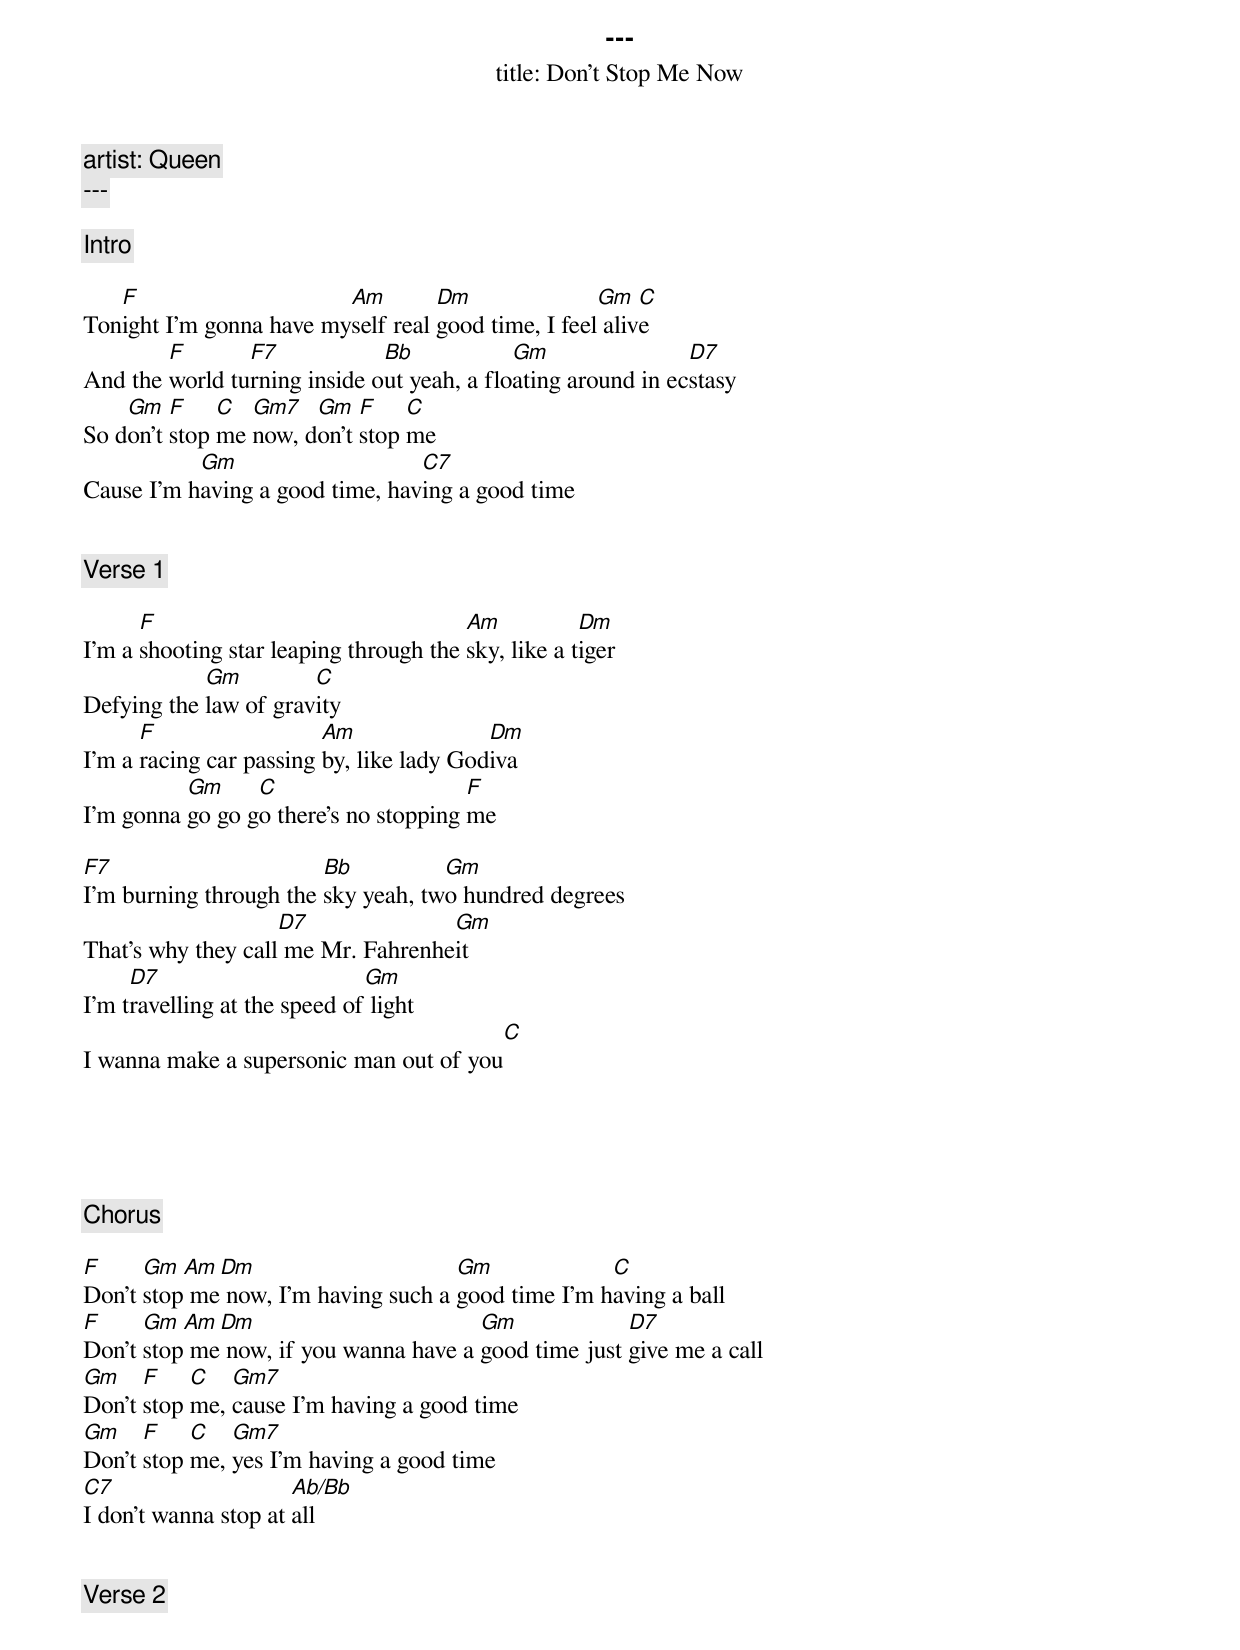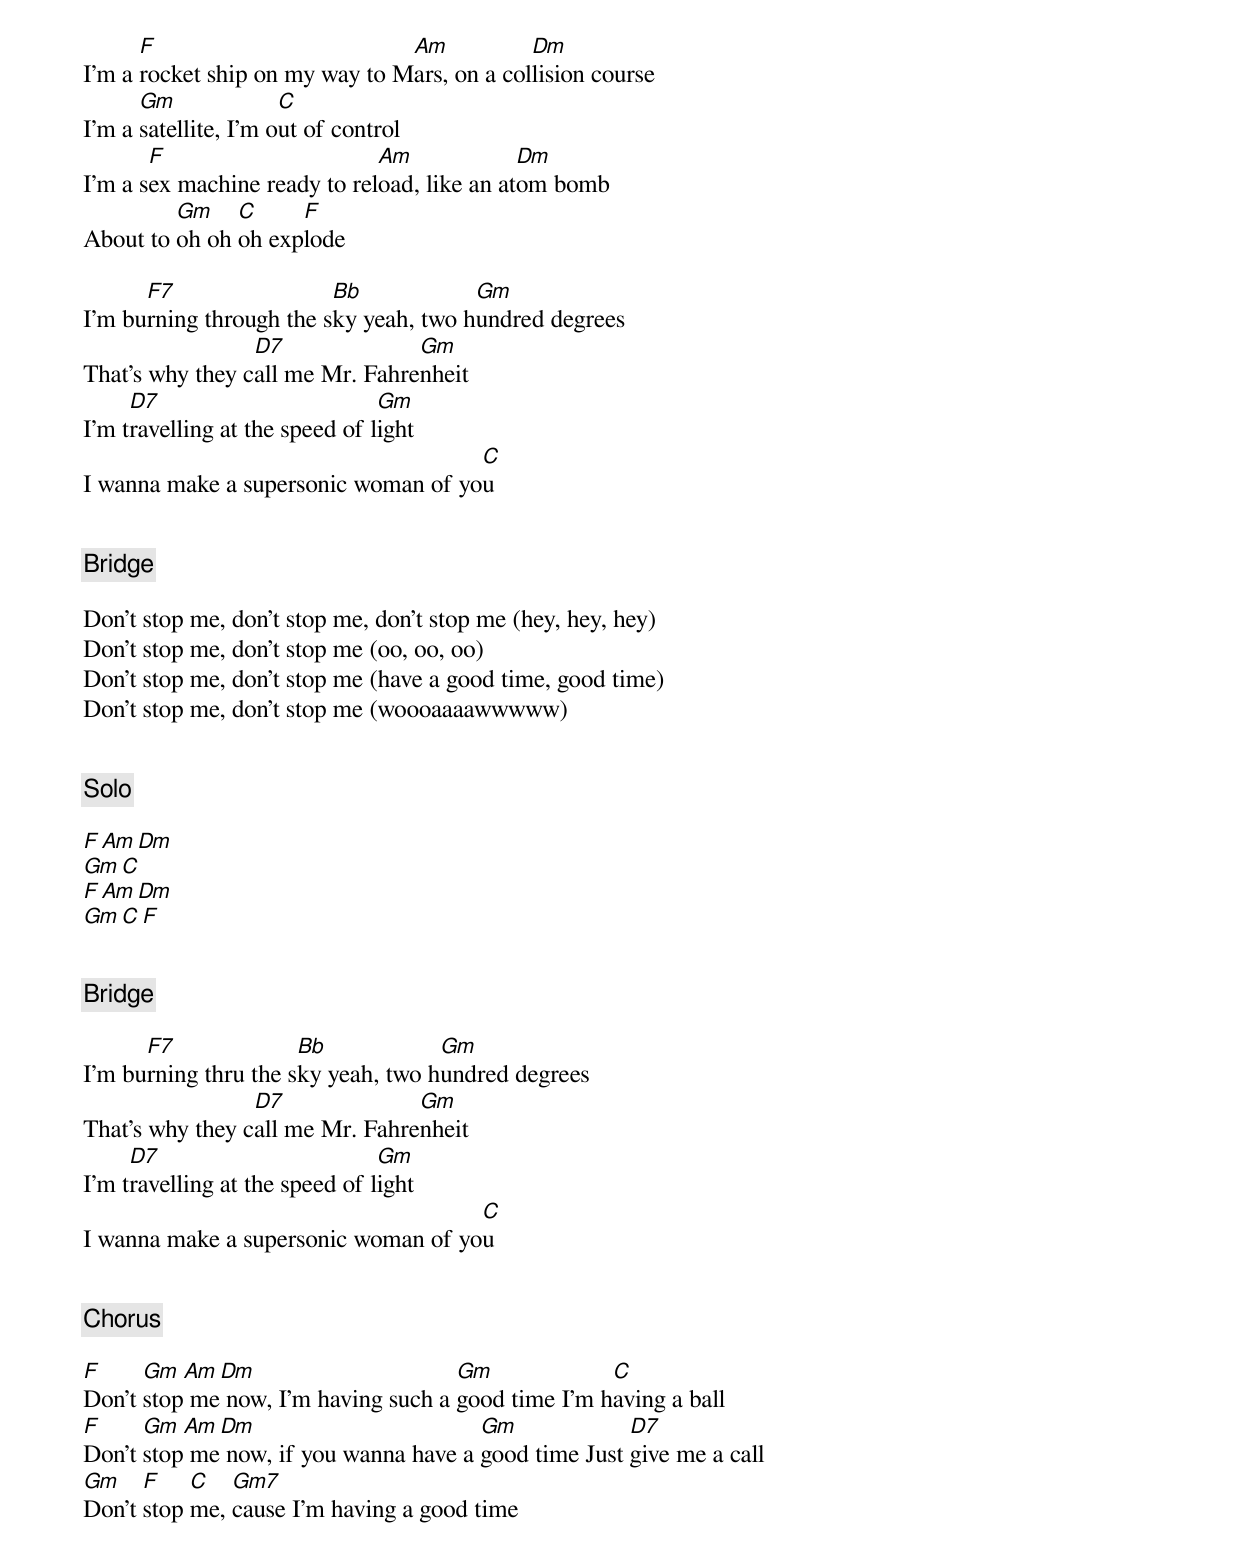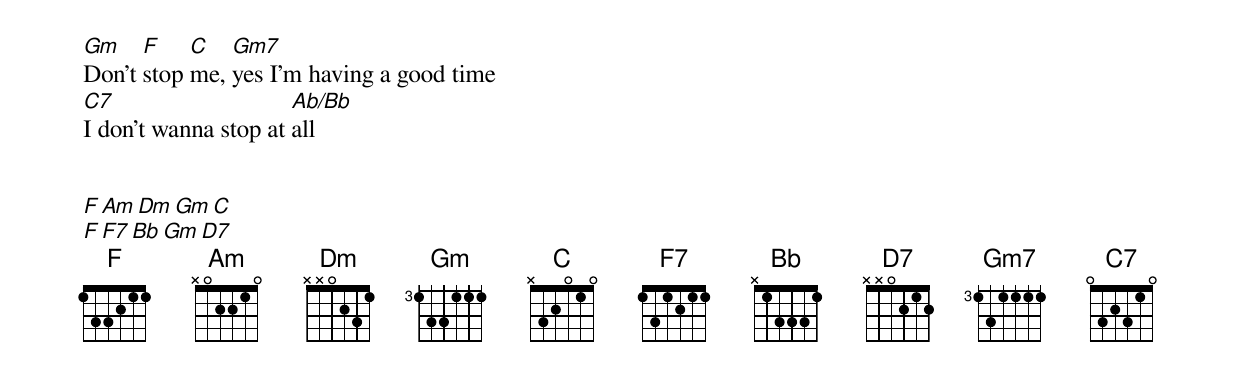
---
title: Don't Stop Me Now
artist: Queen
---

[Intro]

   F                     Am        Dm               Gm   C
Tonight I’m gonna have myself real good time, I feel alive
        F       F7            Bb            Gm                D7
And the world turning inside out yeah, a floating around in ecstasy
    Gm   F    C  Gm7   Gm   F    C
So don’t stop me now, don’t stop me
           Gm                    C7
Cause I’m having a good time, having a good time


[Verse 1]

      F                                 Am           Dm
I’m a shooting star leaping through the sky, like a tiger
            Gm         C
Defying the law of gravity
      F                  Am               Dm
I’m a racing car passing by, like lady Godiva
          Gm     C                     F
I’m gonna go go go there’s no stopping me

F7                      Bb          Gm
I’m burning through the sky yeah, two hundred degrees
                    D7              Gm
That’s why they call me Mr. Fahrenheit
     D7                       Gm
I’m travelling at the speed of light
                                        C
I wanna make a supersonic man out of you





[Chorus]

F     Gm  Am Dm                      Gm             C
Don’t stop me now, I’m having such a good time I’m having a ball
F     Gm  Am Dm                        Gm             D7
Don’t stop me now, if you wanna have a good time just give me a call
Gm    F    C   Gm7
Don’t stop me, cause I’m having a good time
Gm    F    C   Gm7
Don’t stop me, yes I’m having a good time
C7                    Ab/Bb
I don’t wanna stop at all


[Verse 2]

      F                         Am           Dm
I’m a rocket ship on my way to Mars, on a collision course
      Gm              C
I’m a satellite, I’m out of control
       F                      Am             Dm
I’m a sex machine ready to reload, like an atom bomb
         Gm    C     F
About to oh oh oh explode

      F7                 Bb            Gm
I’m burning through the sky yeah, two hundred degrees
                 D7              Gm
That’s why they call me Mr. Fahrenheit
     D7                         Gm
I’m travelling at the speed of light
                                     C
I wanna make a supersonic woman of you


[Bridge]

Don’t stop me, don’t stop me, don’t stop me (hey, hey, hey)
Don’t stop me, don’t stop me (oo, oo, oo)
Don’t stop me, don’t stop me (have a good time, good time)
Don’t stop me, don’t stop me (woooaaaawwwww)


[Solo]

F     Am    Dm
Gm    C
F     Am    Dm
Gm    C     F


[Bridge]

      F7              Bb            Gm
I’m burning thru the sky yeah, two hundred degrees
                 D7              Gm
That’s why they call me Mr. Fahrenheit
     D7                         Gm
I’m travelling at the speed of light
                                     C
I wanna make a supersonic woman of you


[Chorus]

F     Gm  Am Dm                      Gm             C
Don’t stop me now, I’m having such a good time I’m having a ball
F     Gm  Am Dm                        Gm             D7
Don’t stop me now, if you wanna have a good time Just give me a call
Gm    F    C   Gm7
Don’t stop me, cause I’m having a good time
Gm    F    C   Gm7
Don’t stop me, yes I’m having a good time
C7                    Ab/Bb
I don’t wanna stop at all


F     Am    Dm    Gm    C
F     F7    Bb    Gm    D7
